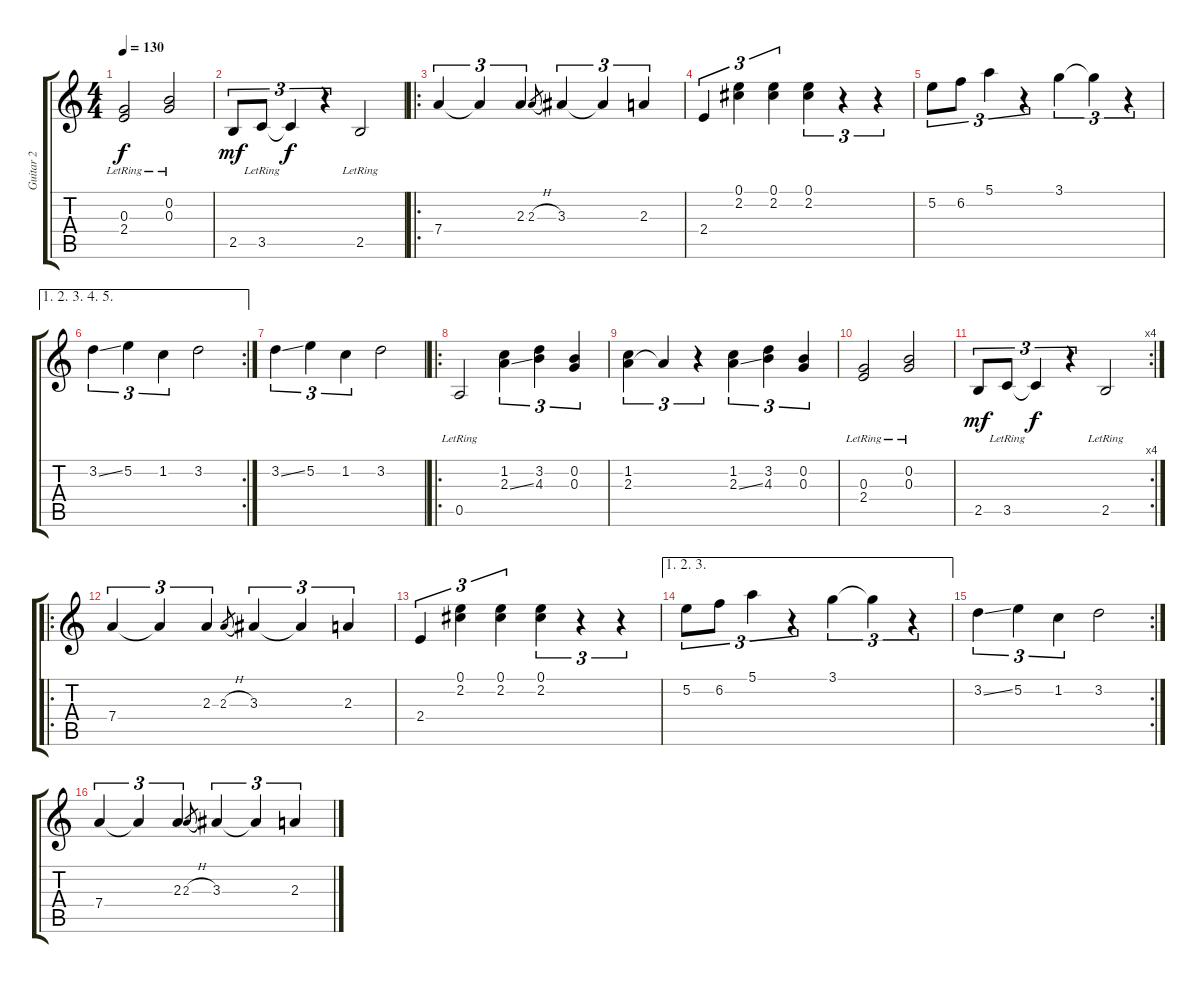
\track ("Guitar 2" "Guitar 2") {instrument electricguitarclean}
\staff {score tabs}
\tuning (E4 B3 G3 D3 A2 E2) {hide}
\ts (4 4)
\tempo 130
\clef g2
\ks c
(0.3{lr} 2.4{lr}).2{dy f} (0.2{lr} 0.3{lr}).2 |
2.5.8{tu (3 2) dy mf} 3.5{lr}.8{tu (3 2)} 3.5{t}.4{tu (3 2) dy f} r.4{tu (3 2)} 2.5{lr}.2 |
\ro
7.4.4{tu (3 2)} 7.4{t}.4{tu (3 2)} 2.3.4{tu (3 2)} 2.3{h}.8{gr} 3.3.4{tu (3 2)} 3.3{t}.4{tu (3 2)} 2.3.4{tu (3 2)} |
2.4.4{tu (3 2)} (0.1 2.2).4{tu (3 2)} (0.1 2.2).4{tu (3 2)} (0.1 2.2).4{tu (3 2)} r.4{tu (3 2)} r.4{tu (3 2)} |
5.2.8{tu (3 2)} 6.2.8{tu (3 2)} 5.1.4{tu (3 2)} r.4{tu (3 2)} 3.1.4{tu (3 2)} 3.1{t}.4{tu (3 2)} r.4{tu (3 2)} |
\ae (1 2 3 4 5)
\rc 2
3.2{ss}.4{tu (3 2)} 5.2.4{tu (3 2)} 1.2.4{tu (3 2)} 3.2.2 |
3.2{ss}.4{tu (3 2)} 5.2.4{tu (3 2)} 1.2.4{tu (3 2)} 3.2.2 |
\ro
0.5{lr}.2 (1.2 2.3{ss}).4{tu (3 2)} (3.2 4.3).4{tu (3 2)} (0.2 0.3).4{tu (3 2)} |
(1.2 2.3).4{tu (3 2)} 2.3{t}.4{tu (3 2)} r.4{tu (3 2)} (1.2 2.3{ss}).4{tu (3 2)} (3.2 4.3).4{tu (3 2)} (0.2 0.3).4{tu (3 2)} |
(0.3{lr} 2.4{lr}).2 (0.2{lr} 0.3{lr}).2 |
\rc 4
2.5.8{tu (3 2) dy mf} 3.5{lr}.8{tu (3 2)} 3.5{t}.4{tu (3 2) dy f} r.4{tu (3 2)} 2.5{lr}.2 |
\ro
7.4.4{tu (3 2)} 7.4{t}.4{tu (3 2)} 2.3.4{tu (3 2)} 2.3{h}.8{gr} 3.3.4{tu (3 2)} 3.3{t}.4{tu (3 2)} 2.3.4{tu (3 2)} |
2.4.4{tu (3 2)} (0.1 2.2).4{tu (3 2)} (0.1 2.2).4{tu (3 2)} (0.1 2.2).4{tu (3 2)} r.4{tu (3 2)} r.4{tu (3 2)} |
\ae (1 2 3)
5.2.8{tu (3 2)} 6.2.8{tu (3 2)} 5.1.4{tu (3 2)} r.4{tu (3 2)} 3.1.4{tu (3 2)} 3.1{t}.4{tu (3 2)} r.4{tu (3 2)} |
\rc 2
3.2{ss}.4{tu (3 2)} 5.2.4{tu (3 2)} 1.2.4{tu (3 2)} 3.2.2 |
7.4.4{tu (3 2)} 7.4{t}.4{tu (3 2)} 2.3.4{tu (3 2)} 2.3{h}.8{gr} 3.3.4{tu (3 2)} 3.3{t}.4{tu (3 2)} 2.3.4{tu (3 2)}
